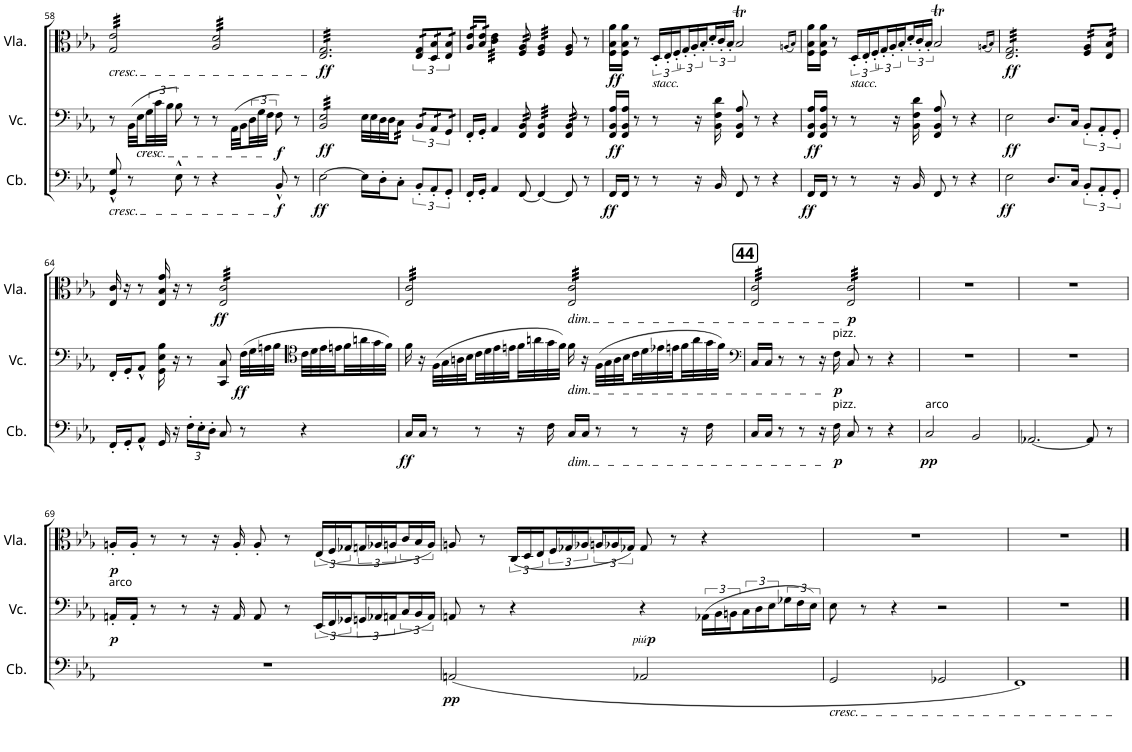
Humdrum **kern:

**kern	**dynam	**kern	**dynam	**kern	**dynam
*part3	*part3	*part2	*part2	*part1	*part1
*staff3	*staff3	*staff2	*staff2	*staff1	*staff1
*I"Contrabass	*	*I"Violoncello	*	*I"Viola	*
*I'Cb.	*	*I'Vc.	*	*I'Vla.	*
!!LO:PB:g=z
*clefF4	*	*clefF4	*	*clefC3	*
*Trd7c12	*	*	*	*	*
*k[b-e-a-]	*	*k[b-e-a-]	*	*k[b-e-a-]	*
*M4/4	*	*M4/4	*	*M4/4	*
=58	=58	=58	=58	=58	=58
!	!	!	!	!LO:TX:b:i:t=cresc.	!
!LO:TX:b:i:t=cresc.	!	!	!	!	!
*	*	*	*	*tremolo	*
8GG/^^ 8G/^^	.	8r	.	32G/ 32e-/LLL	.
.	.	.	.	32G/ 32e-/	.
.	.	.	.	32G/ 32e-/	.
.	.	.	.	32G/ 32e-/	.
8r	.	(32BB-\LLL	.	32G/ 32e-/	.
!	!	!LO:TX:b:i:t=cresc.	!	!	!
.	.	32E-\JJ	.	32G/ 32e-/	.
.	.	48G\LL	.	32G/ 32e-/	.
.	.	48c\	.	.	.
.	.	.	.	32G/ 32e-/	.
.	.	48B-\JJJ	.	.	.
8E-^^\	.	8B-\)	.	32G/ 32e-/	.
.	.	.	.	32G/ 32e-/	.
.	.	.	.	32G/ 32e-/	.
.	.	.	.	32G/ 32e-/	.
8r	.	8r	.	32G/ 32e-/	.
.	.	.	.	32G/ 32e-/	.
.	.	.	.	32G/ 32e-/	.
.	.	.	.	32G/ 32e-/JJJ	.
4r	.	8r	.	32A-/ 32d/LLL	.
.	.	.	.	32A-/ 32d/	.
.	.	.	.	32A-/ 32d/	.
.	.	.	.	32A-/ 32d/	.
.	.	(32AA-\LLL	.	32A-/ 32d/	.
.	.	32BB-\JJ	.	32A-/ 32d/	.
.	.	48D\LL	.	32A-/ 32d/	.
.	.	48G\	.	.	.
.	.	.	.	32A-/ 32d/	.
.	.	48F\JJJ	.	.	.
!	!LO:DY:b	!	!LO:DY:b	!	!
8BB-^^/	f	8F\)	f	32A-/ 32d/	.
.	.	.	.	32A-/ 32d/	.
.	.	.	.	32A-/ 32d/	.
.	.	.	.	32A-/ 32d/	.
8r	.	8r	.	32A-/ 32d/	.
.	.	.	.	32A-/ 32d/	.
.	.	.	.	32A-/ 32d/	.
.	.	.	.	32A-/ 32d/JJJ	.
=59	=59	=59	=59	=59	=59
!	!LO:DY:b	!	!LO:DY:b	!	!LO:DY:b
*	*	*tremolo	*	*	*
[2E-\	ff	32BB-/ 32E-/LLL	ff	32E-/ 32G/LLL	ff
.	.	32BB-/ 32E-/	.	32E-/ 32G/	.
.	.	32BB-/ 32E-/	.	32E-/ 32G/	.
.	.	32BB-/ 32E-/	.	32E-/ 32G/	.
.	.	32BB-/ 32E-/	.	32E-/ 32G/	.
.	.	32BB-/ 32E-/	.	32E-/ 32G/	.
.	.	32BB-/ 32E-/	.	32E-/ 32G/	.
.	.	32BB-/ 32E-/	.	32E-/ 32G/	.
.	.	32BB-/ 32E-/	.	32E-/ 32G/	.
.	.	32BB-/ 32E-/	.	32E-/ 32G/	.
.	.	32BB-/ 32E-/	.	32E-/ 32G/	.
.	.	32BB-/ 32E-/	.	32E-/ 32G/	.
.	.	32BB-/ 32E-/	.	32E-/ 32G/	.
.	.	32BB-/ 32E-/	.	32E-/ 32G/	.
.	.	32BB-/ 32E-/	.	32E-/ 32G/	.
.	.	32BB-/ 32E-/JJJ	.	32E-/ 32G/	.
*	*	*Xtremolo	*	*	*
16E-\LL]	.	32E-\LLL	.	32E-/ 32G/	.
.	.	32E-\	.	32E-/ 32G/	.
16D'\J	.	32D\	.	32E-/ 32G/	.
.	.	32D\JJ	.	32E-/ 32G/	.
*	*	*tremolo	*	*	*
8C'\J	.	32C\	.	32E-/ 32G/	.
.	.	32C\	.	32E-/ 32G/	.
.	.	32C\	.	32E-/ 32G/	.
.	.	32C\JJJ	.	32E-/ 32G/JJJ	.
*	*	*	*	*Xtremolo	*
*	*	*Xtremolo	*	*	*
12BB-'/L	.	12BB-@16@/L	.	12E-/@16@ 12G/@16@L	.
12AA-'/	.	12AA-@16@/	.	12D/@16@ 12B-/@16@	.
12GG'/J	.	12GG@16@/J	.	12E-/@16@ 12B-/@16@J	.
=60	=60	=60	=60	=60	=60
*	*	*	*	*tremolo	*
16FF'/LL	.	16FF'/LL	.	32A-/ 32e-/LLL	.
.	.	.	.	32A-/ 32e-/	.
16GG'/JJ	.	16GG'/JJ	.	32B-/ 32e-/	.
.	.	.	.	32B-/ 32e-/JJJ	.
4AA-/	.	4AA-/	.	32c\ 32e-\LLL	.
.	.	.	.	32c\ 32e-\	.
.	.	.	.	32c\ 32e-\	.
.	.	.	.	32c\ 32e-\	.
.	.	.	.	32c\ 32e-\	.
.	.	.	.	32c\ 32e-\	.
.	.	.	.	32c\ 32e-\	.
.	.	.	.	32c\ 32e-\JJJ	.
*	*	*tremolo	*	*	*
[8FF/	.	32FF/ 32BB-/	.	32F/ 32A-/	.
.	.	32FF/ 32BB-/	.	32F/ 32A-/	.
.	.	32FF/ 32BB-/	.	32F/ 32A-/	.
.	.	32FF/ 32BB-/	.	32F/ 32A-/	.
4FF/_	.	32FF/ 32BB-/LLL	.	32F/ 32A-/LLL	.
.	.	32FF/ 32BB-/	.	32F/ 32A-/	.
.	.	32FF/ 32BB-/	.	32F/ 32A-/	.
.	.	32FF/ 32BB-/	.	32F/ 32A-/	.
.	.	32FF/ 32BB-/	.	32F/ 32A-/	.
.	.	32FF/ 32BB-/	.	32F/ 32A-/	.
.	.	32FF/ 32BB-/	.	32F/ 32A-/	.
.	.	32FF/ 32BB-/JJJ	.	32F/ 32A-/JJJ	.
*	*	*	*	*Xtremolo	*
8FF/]	.	32FF/ 32BB-/	.	8F/ 8A-/	.
.	.	32FF/ 32BB-/	.	.	.
.	.	32FF/ 32BB-/	.	.	.
.	.	32FF/ 32BB-/	.	.	.
*	*	*Xtremolo	*	*	*
8r	.	8r	.	8r	.
=61	=61	=61	=61	=61	=61
!	!LO:DY:b	!	!LO:DY:b	!	!LO:DY:b
16FF'/LL	ff	16FF/' 16BB-/' 16A-/'LL	ff	16F\' 16B-\' 16a-\'LL	ff
16FF'/JJ	.	16FF/' 16BB-/' 16A-/'JJ	.	16F\' 16B-\' 16a-\'JJ	.
8r	.	8r	.	8r	.
!	!	!	!	!LO:TX:b:i:t=stacc.	!
8r	.	8r	.	36D'/LL	.
.	.	.	.	36E-'/	.
.	.	.	.	36F'/J	.
.	.	.	.	36G'/L	.
.	.	.	.	36A-'/	.
16r	.	16r	.	.	.
.	.	.	.	36B-'/J	.
.	.	.	.	36d'/L	.
16BB-/	.	16BB-\ 16F\ 16d\	.	.	.
.	.	.	.	36c'/	.
.	.	.	.	36B-'/JJ	.
8FF/	.	8FF/ 8BB-/ 8A-/	.	2B-T/	.
8r	.	8r	.	.	.
4r	.	4r	.	.	.
.	.	.	.	(16qAn/LL	.
.	.	.	.	16qB-/JJ)	.
=62	=62	=62	=62	=62	=62
!	!LO:DY:b	!	!LO:DY:b	!	!
16FF'/LL	ff	16FF/' 16BB-/' 16A-/'LL	ff	16F\' 16B-\' 16a-\'LL	.
16FF'/JJ	.	16FF/' 16BB-/' 16A-/'JJ	.	16F\' 16B-\' 16a-\'JJ	.
8r	.	8r	.	8r	.
!	!	!	!	!LO:TX:b:i:t=stacc.	!
8r	.	8r	.	36D'/LL	.
.	.	.	.	36E-'/	.
.	.	.	.	36F'/J	.
.	.	.	.	36G'/L	.
.	.	.	.	36A-'/	.
16r	.	16r	.	.	.
.	.	.	.	36B-'/J	.
.	.	.	.	36d'/L	.
16BB-/	.	16BB-\ 16F\ 16d\	.	.	.
.	.	.	.	36c'/	.
.	.	.	.	36B-'/JJ	.
8FF/	.	8FF/ 8BB-/ 8A-/	.	2B-T/	.
8r	.	8r	.	.	.
4r	.	4r	.	.	.
.	.	.	.	(16qAn/LL	.
.	.	.	.	16qB-/JJ)	.
=63	=63	=63	=63	=63	=63
!	!LO:DY:b	!	!LO:DY:b	!	!LO:DY:b
*	*	*	*	*tremolo	*
2E-\	ff	2E-\	ff	32E-/ 32G/LLL	ff
.	.	.	.	32E-/ 32G/	.
.	.	.	.	32E-/ 32G/	.
.	.	.	.	32E-/ 32G/	.
.	.	.	.	32E-/ 32G/	.
.	.	.	.	32E-/ 32G/	.
.	.	.	.	32E-/ 32G/	.
.	.	.	.	32E-/ 32G/	.
.	.	.	.	32E-/ 32G/	.
.	.	.	.	32E-/ 32G/	.
.	.	.	.	32E-/ 32G/	.
.	.	.	.	32E-/ 32G/	.
.	.	.	.	32E-/ 32G/	.
.	.	.	.	32E-/ 32G/	.
.	.	.	.	32E-/ 32G/	.
.	.	.	.	32E-/ 32G/	.
8.D/L	.	8.D/L	.	32E-/ 32G/	.
.	.	.	.	32E-/ 32G/	.
.	.	.	.	32E-/ 32G/	.
.	.	.	.	32E-/ 32G/	.
.	.	.	.	32E-/ 32G/	.
.	.	.	.	32E-/ 32G/	.
16C/Jk	.	16C/Jk	.	32E-/ 32G/	.
.	.	.	.	32E-/ 32G/JJJ	.
12BB-'/L	.	12BB-'/L	.	32F/ 32A-/LLL	.
.	.	.	.	32F/ 32A-/	.
.	.	.	.	32F/ 32A-/	.
12AA-'/	.	12AA-'/	.	.	.
.	.	.	.	32F/ 32A-/	.
.	.	.	.	32E-/ 32B-/	.
.	.	.	.	32E-/ 32B-/	.
12GG'/J	.	12GG'/J	.	.	.
.	.	.	.	32E-/ 32B-/	.
.	.	.	.	32E-/ 32B-/JJJ	.
*	*	*	*	*Xtremolo	*
!!LO:LB:g=z
=64	=64	=64	=64	=64	=64
16FF'/LL	.	16FF'/LL	.	16E-/ 16c/	.
16GG'/J	.	16GG'/J	.	16r	.
8AA-^^/J	.	8AA-^^/J	.	8r	.
16GG/	.	16GG\ 16E-\ 16B-\	.	16E-/ 16B-/ 16g/	.
16r	.	16r	.	16r	.
*Xbrackettup	*	*	*	*	*
24F'\LL	.	8r	.	8r	.
24E-'\	.	.	.	.	.
24D'\JJ	.	.	.	.	.
!	!	!	!	!	!LO:DY:b
*	*	*	*	*tremolo	*
8C/	.	8CC/ 8C/	.	32E-/ 32c/LLL	ff
.	.	.	.	32E-/ 32c/	.
.	.	.	.	32E-/ 32c/	.
.	.	.	.	32E-/ 32c/	.
!	!	!	!LO:DY:b	!	!
8r	.	(32F\LLL	ff	32E-/ 32c/	.
.	.	32G\	.	32E-/ 32c/	.
.	.	32An\	.	32E-/ 32c/	.
.	.	32B-\JJJ	.	32E-/ 32c/	.
*	*	*clefC4	*	*	*
4r	.	32c\LLL	.	32E-/ 32c/	.
.	.	32d\	.	32E-/ 32c/	.
.	.	32e-\	.	32E-/ 32c/	.
.	.	32en\	.	32E-/ 32c/	.
.	.	32f\	.	32E-/ 32c/	.
.	.	32an\	.	32E-/ 32c/	.
.	.	32g\	.	32E-/ 32c/	.
.	.	32f\JJJ)	.	32E-/ 32c/JJJ	.
=65	=65	=65	=65	=65	=65
!	!LO:DY:b	!	!	!	!
16C'/LL	ff	16f\	.	32E-/ 32c/LLL	.
.	.	.	.	32E-/ 32c/	.
16C'/JJ	.	16r	.	32E-/ 32c/	.
.	.	.	.	32E-/ 32c/	.
8r	.	(32F\LLL	.	32E-/ 32c/	.
.	.	32G\	.	32E-/ 32c/	.
.	.	32An\	.	32E-/ 32c/	.
.	.	32B-\JJ	.	32E-/ 32c/	.
8r	.	32c\LL	.	32E-/ 32c/	.
.	.	32d\	.	32E-/ 32c/	.
.	.	32e-\	.	32E-/ 32c/	.
.	.	32en\	.	32E-/ 32c/	.
16r	.	32f\	.	32E-/ 32c/	.
.	.	32an\	.	32E-/ 32c/	.
16F\	.	32g\	.	32E-/ 32c/	.
.	.	32f\JJJ)	.	32E-/ 32c/JJJ	.
!	!	!	!	!LO:TX:b:i:t=dim.	!
!	!	!LO:TX:b:i:t=dim.	!	!	!
!LO:TX:b:i:t=dim.	!	!	!	!	!
16C'/LL	.	16f\	.	32E-/ 32c/LLL	.
.	.	.	.	32E-/ 32c/	.
16C'/JJ	.	16r	.	32E-/ 32c/	.
.	.	.	.	32E-/ 32c/	.
8r	.	(32F\LLL	.	32E-/ 32c/	.
.	.	32G\	.	32E-/ 32c/	.
.	.	32A\	.	32E-/ 32c/	.
.	.	32B-\JJ	.	32E-/ 32c/	.
8r	.	32c\LL	.	32E-/ 32c/	.
.	.	32d\	.	32E-/ 32c/	.
.	.	32e-X\	.	32E-/ 32c/	.
.	.	32en\	.	32E-/ 32c/	.
16r	.	32f\	.	32E-/ 32c/	.
.	.	32a\	.	32E-/ 32c/	.
16F\	.	32g\	.	32E-/ 32c/	.
.	.	32f\JJJ)	.	32E-/ 32c/JJJ	.
=66	=66	=66	=66	=66	=66
*	*	*clefF4	*	*	*
16C'/LL	.	16C'/LL	.	32E-/ 32c/LLL	.
.	.	.	.	32E-/ 32c/	.
16C'/JJ	.	16C'/JJ	.	32E-/ 32c/	.
.	.	.	.	32E-/ 32c/	.
8r	.	8r	.	32E-/ 32c/	.
.	.	.	.	32E-/ 32c/	.
.	.	.	.	32E-/ 32c/	.
.	.	.	.	32E-/ 32c/	.
8r	.	8r	.	32E-/ 32c/	.
.	.	.	.	32E-/ 32c/	.
.	.	.	.	32E-/ 32c/	.
.	.	.	.	32E-/ 32c/	.
16r	.	16r	.	32E-/ 32c/	.
.	.	.	.	32E-/ 32c/	.
!	!	!LO:TX:a:t=pizz.	!	!	!
!LO:TX:a:t=pizz.	!	!	!	!	!
!	!LO:DY:b	!	!LO:DY:b	!	!
16F\	p	16F\	p	32E-/ 32c/	.
.	.	.	.	32E-/ 32c/JJJ	.
!	!	!	!	!	!LO:DY:b
8C/	.	8C/	.	32E-/ 32c/LLL	p
.	.	.	.	32E-/ 32c/	.
.	.	.	.	32E-/ 32c/	.
.	.	.	.	32E-/ 32c/	.
8r	.	8r	.	32E-/ 32c/	.
.	.	.	.	32E-/ 32c/	.
.	.	.	.	32E-/ 32c/	.
.	.	.	.	32E-/ 32c/	.
4r	.	4r	.	32E-/ 32c/	.
.	.	.	.	32E-/ 32c/	.
.	.	.	.	32E-/ 32c/	.
.	.	.	.	32E-/ 32c/	.
.	.	.	.	32E-/ 32c/	.
.	.	.	.	32E-/ 32c/	.
.	.	.	.	32E-/ 32c/	.
.	.	.	.	32E-/ 32c/JJJ	.
*	*	*	*	*Xtremolo	*
=67	=67	=67	=67	=67	=67
!LO:TX:a:t=arco	!	!	!	!	!
!	!LO:DY:b	!	!	!	!
2C/	pp	1r	.	1r	.
2BB-/	.	.	.	.	.
=68	=68	=68	=68	=68	=68
[2.AA-X/	.	1r	.	1r	.
8AA-/]	.	.	.	.	.
8r	.	.	.	.	.
!!LO:LB:g=z
=69	=69	=69	=69	=69	=69
!	!	!LO:TX:a:t=arco	!	!	!
!	!	!	!LO:DY:b	!	!LO:DY:b
1r	.	16AAn'/LL	p	16An'/LL	p
.	.	16AA'/JJ	.	16A'/JJ	.
.	.	8r	.	8r	.
.	.	8r	.	8r	.
.	.	16r	.	16r	.
.	.	16AA/	.	16A'/	.
.	.	8AA/	.	8A'/	.
.	.	8r	.	8r	.
*	*	*	*	*Xbrackettup	*
.	.	(36EE-/LL	.	(36E-/LL	.
.	.	36FF/	.	36F/	.
.	.	36GG-X/J	.	36G-X/J	.
.	.	36GGn/L	.	36Gn/L	.
.	.	36AA-X/	.	36A-X/	.
.	.	36AAn/J	.	36An/J	.
.	.	36C/L	.	36c/L	.
.	.	36BB-/	.	36B-/	.
.	.	36AA/JJ)	.	36A/JJ)	.
=70	=70	=70	=70	=70	=70
!	!LO:DY:b	!	!	!	!
(<2AAn/	pp	8AAn/	.	8An/	.
.	.	8r	.	8r	.
.	.	4r	.	(36C/LL	.
.	.	.	.	36D/	.
.	.	.	.	36E-/J	.
.	.	.	.	36F/L	.
.	.	.	.	36G-X/	.
.	.	.	.	36A-X/J	.
.	.	.	.	36An/L	.
.	.	.	.	36A-X/	.
.	.	.	.	36G-X/JJ)	.
!	!	!	!LO:DY:b	!	!
!	!	!	!LO:DY:n=1:b	!	!
2AA-X/	.	4r	other-dynamics p	8G-/	.
.	.	.	.	8r	.
.	.	(36AA-X\LL	.	4r	.
.	.	36BB-\	.	.	.
.	.	36BBn\J	.	.	.
.	.	36C\L	.	.	.
.	.	36D\	.	.	.
.	.	36E-\J	.	.	.
.	.	36G-X\L	.	.	.
.	.	36F\	.	.	.
.	.	36E-\JJ)	.	.	.
=71	=71	=71	=71	=71	=71
!LO:TX:b:i:t=cresc.	!	!	!	!	!
2GG/	.	8E-\	.	1r	.
.	.	8r	.	.	.
.	.	4r	.	.	.
2GG-X/	.	2r	.	.	.
=72	=72	=72	=72	=72	=72
1FF)	.	1r	.	1r	.
==	==	==	==	==	==
*-	*-	*-	*-	*-	*-
